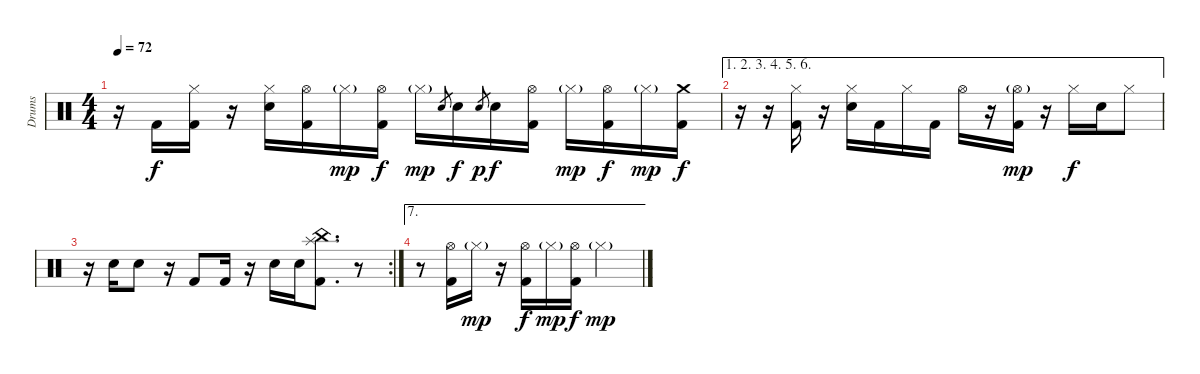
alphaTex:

\track ("Drums" "Drums") {instrument percussion}
\staff {score}
\articulation defaults
\ts (4 4)
\tempo 72
\clef neutral
\ks c
r.16{dy f} "Kick (hit) 2".16 ("Hi-Hat (closed)" "Kick (hit) 2").16 r.16 ("Hi-Hat (closed)" "Electric Snare (hit)").16 ("Hi-Hat (open)" "Kick (hit) 2").16 "Hi-Hat (closed)"{g}.16{dy mp} ("Hi-Hat (open)" "Kick (hit) 2").16{dy f} "Hi-Hat (closed)"{g}.16{dy mp} "Electric Snare (hit)".8{gr} "Electric Snare (hit)".16{dy f} "Electric Snare (hit)".8{gr dy p} "Electric Snare (hit)".16{dy f} ("Hi-Hat (open)" "Kick (hit) 2").16 "Hi-Hat (closed)"{g}.16{dy mp} ("Hi-Hat (open)" "Kick (hit) 2").16{dy f} "Hi-Hat (closed)"{g}.16{dy mp} ("Crash medium (hit)" "Kick (hit) 2").16{dy f} |
\ae (1 2 3 4 5 6)
r.16 r.16 ("Hi-Hat (closed)" "Kick (hit) 2").16 r.16 ("Hi-Hat (closed)" "Electric Snare (hit)").16 "Kick (hit) 2".16 "Hi-Hat (closed)".16 "Kick (hit) 2".16 "Hi-Hat (open)".16 r.16 ("Hi-Hat (open)"{g} "Kick (hit) 2").16{dy mp} r.16 "Hi-Hat (closed)".16{dy f} "Electric Snare (hit)".16 "Hi-Hat (closed)".8 |
\rc 2
r.16 "Electric Snare (hit)".16 "Electric Snare (hit)".8 r.16 "Kick (hit) 2".8 "Kick (hit) 2".16 r.16 "Electric Snare (hit)".16 "Electric Snare (hit)".16 ("China (hit)" "Splash (hit)" "Kick (hit) 2").8{d} r.8 |
\ae 7
r.8 ("Hi-Hat (open)" "Kick (hit) 2").16 "Hi-Hat (closed)"{g}.16{dy mp} r.16 ("Hi-Hat (open)" "Kick (hit) 2").16{dy f} "Hi-Hat (closed)"{g}.16{dy mp} ("Hi-Hat (open)" "Kick (hit) 2").16{dy f} "Hi-Hat (closed)"{g}.2{dy mp}
